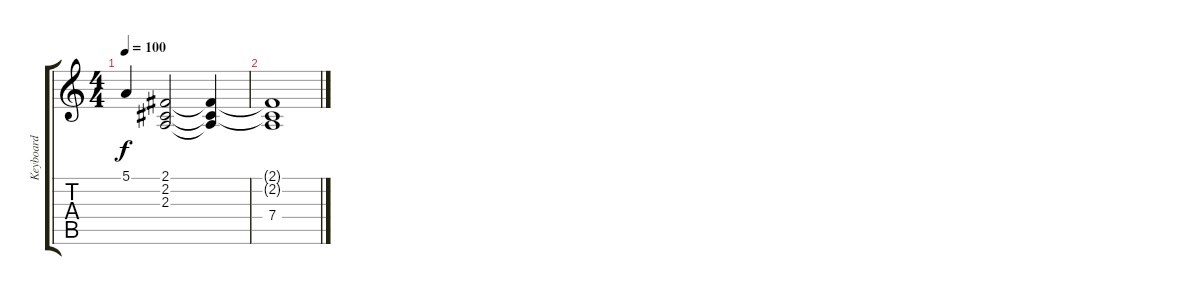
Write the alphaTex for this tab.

\track ("Keyboard" "Keyboard") {instrument stringensemble1}
\staff {score tabs}
\tuning (E4 B3 G3 D3 A2 E2) {hide}
\ts (4 4)
\tempo 100
\clef g2
\ks c
5.1{t}.4{dy f} (2.1 2.2 2.3).2 (2.1{t} 2.2{t} 2.3{t}).4 |
(2.1{t} 2.2{t} 7.4{t}).1
